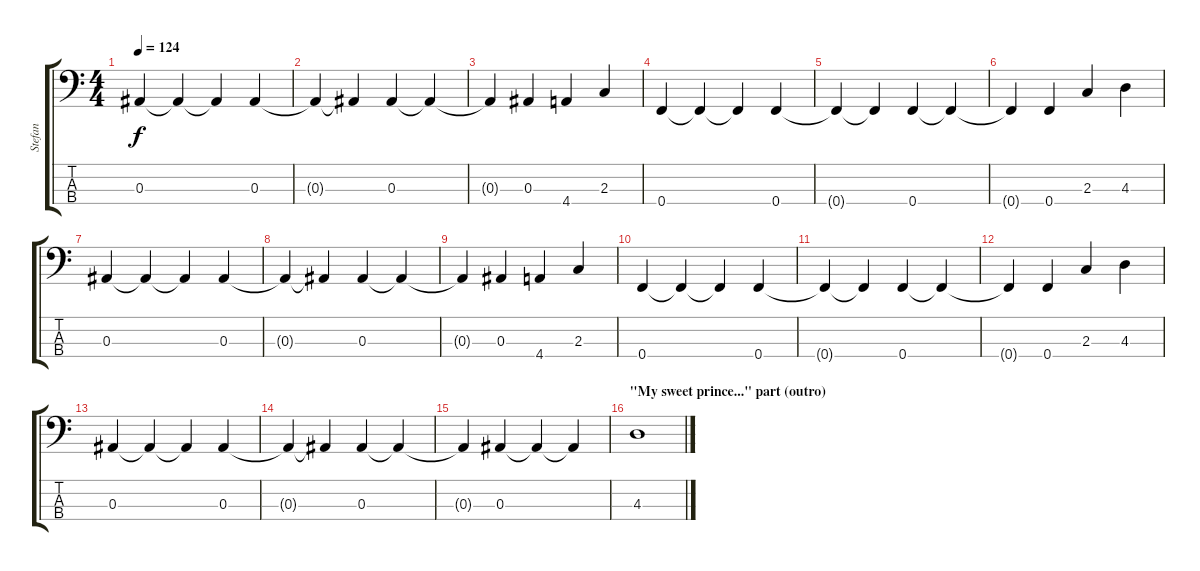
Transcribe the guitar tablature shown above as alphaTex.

\track ("Stefan " "Stefan ") {instrument electricbassfinger}
\staff {score tabs}
\tuning (Ab2 Eb2 Bb1 F1) {hide}
\ts (4 4)
\tempo 124
\clef f4
\ks c
0.3.4{dy f} 0.3{t}.4 0.3{t}.4 0.3.4 |
0.3{t}.4 0.3{t}.4 0.3.4 0.3{t}.4 |
0.3{t}.4 0.3.4 4.4.4 2.3.4 |
0.4.4 0.4{t}.4 0.4{t}.4 0.4.4 |
0.4{t}.4 0.4{t}.4 0.4.4 0.4{t}.4 |
0.4{t}.4 0.4.4 2.3.4 4.3.4 |
0.3.4 0.3{t}.4 0.3{t}.4 0.3.4 |
0.3{t}.4 0.3{t}.4 0.3.4 0.3{t}.4 |
0.3{t}.4 0.3.4 4.4.4 2.3.4 |
0.4.4 0.4{t}.4 0.4{t}.4 0.4.4 |
0.4{t}.4 0.4{t}.4 0.4.4 0.4{t}.4 |
0.4{t}.4 0.4.4 2.3.4 4.3.4 |
0.3.4 0.3{t}.4 0.3{t}.4 0.3.4 |
0.3{t}.4 0.3{t}.4 0.3.4 0.3{t}.4 |
0.3{t}.4 0.3.4 0.3{t}.4 0.3{t}.4 |
\section ("" "\"My sweet prince...\" part (outro)")
4.3.1
